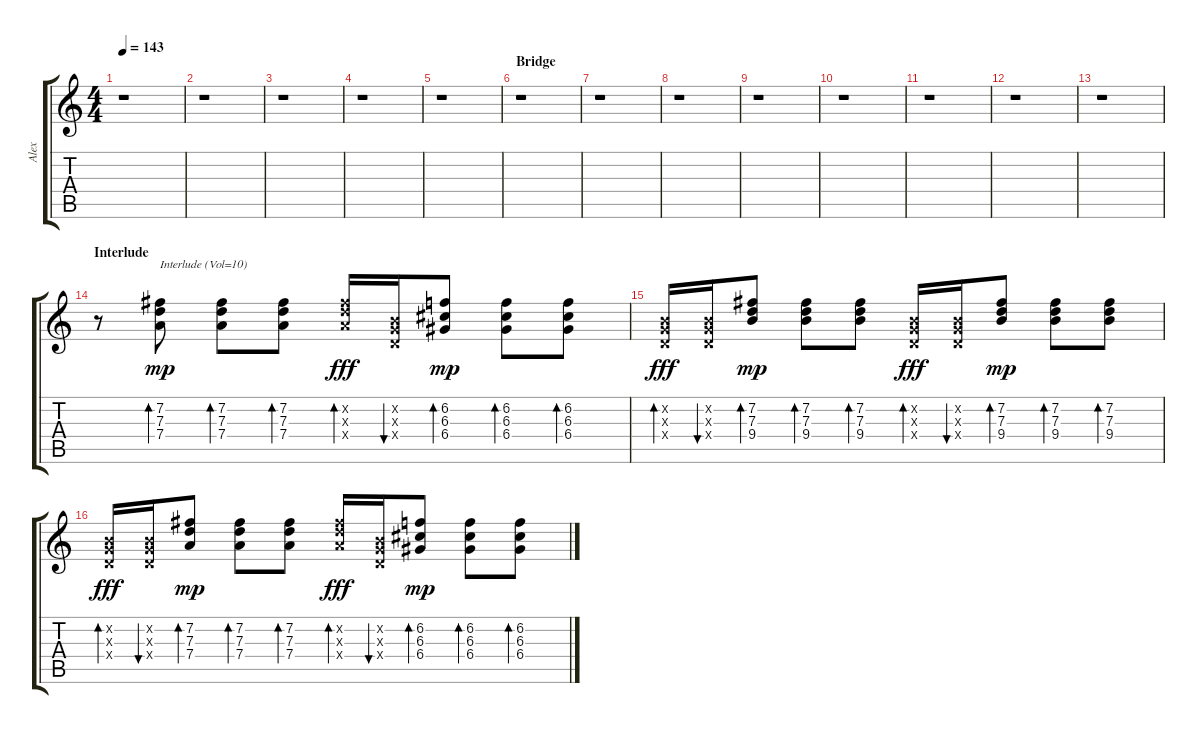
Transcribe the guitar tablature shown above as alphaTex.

\track ("Alex" "Alex") {instrument distortionguitar}
\staff {score tabs}
\tuning (E4 B3 G3 D3 A2 E2) {hide}
\ts (4 4)
\tempo 143
\clef g2
\ks c
r.1{dy f} |
r.1 |
r.1 |
r.1 |
r.1 |
\section ("" "Bridge")
r.1 |
r.1 |
r.1 |
r.1 |
r.1 |
r.1 |
r.1 |
r.1 |
\section ("" "Interlude")
r.8 (7.2 7.3 7.4).8{bd 30 txt "Interlude (Vol=10)" dy mp volume 10} (7.2 7.3 7.4).8{bd 30} (7.2 7.3 7.4).8{bd 30} (7.2{x} 7.3{x} 7.4{x}).16{bd 30 dy fff} (0.2{x} 0.3{x} 0.4{x}).16{bu 30} (6.2 6.3 6.4).8{bd 30 dy mp} (6.2 6.3 6.4).8{bd 30} (6.2 6.3 6.4).8{bd 30} |
(0.2{x} 0.3{x} 0.4{x}).16{bd 30 dy fff} (0.2{x} 0.3{x} 0.4{x}).16{bu 30} (7.2 7.3 9.4).8{bd 30 dy mp} (7.2 7.3 9.4).8{bd 30} (7.2 7.3 9.4).8{bd 30} (0.2{x} 0.3{x} 0.4{x}).16{bd 30 dy fff} (0.2{x} 0.3{x} 0.4{x}).16{bu 30} (7.2 7.3 9.4).8{bd 30 dy mp} (7.2 7.3 9.4).8{bd 30} (7.2 7.3 9.4).8{bd 30} |
(0.2{x} 0.3{x} 0.4{x}).16{bd 30 dy fff} (0.2{x} 0.3{x} 0.4{x}).16{bu 30} (7.2 7.3 7.4).8{bd 30 dy mp} (7.2 7.3 7.4).8{bd 30} (7.2 7.3 7.4).8{bd 30} (7.2{x} 7.3{x} 7.4{x}).16{bd 30 dy fff} (0.2{x} 0.3{x} 0.4{x}).16{bu 30} (6.2 6.3 6.4).8{bd 30 dy mp} (6.2 6.3 6.4).8{bd 30} (6.2 6.3 6.4).8{bd 30}
